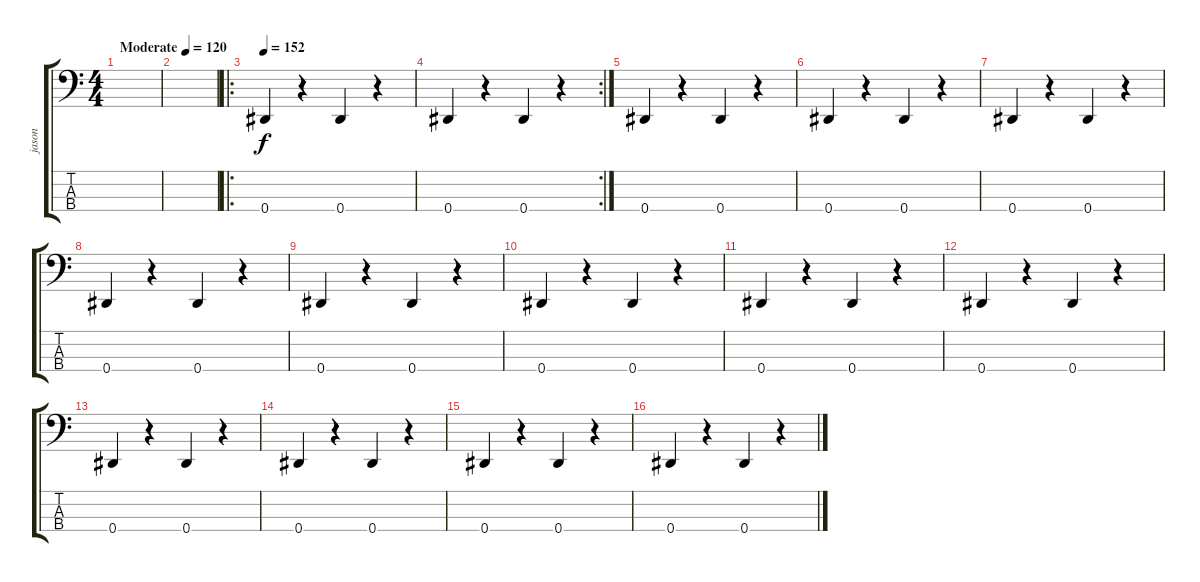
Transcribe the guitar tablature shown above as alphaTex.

\track ("jason" "jason") {instrument electricbasspick}
\staff {score tabs}
\tuning (Gb2 Db2 Ab1 Eb1) {hide}
\ts (4 4)
\tempo (120 "Moderate")
\clef f4
\ks c
|
|
\ro
\tempo 152
0.4.4 r.4 0.4.4 r.4 |
\rc 2
0.4.4 r.4 0.4.4 r.4 |
0.4.4 r.4 0.4.4 r.4 |
0.4.4 r.4 0.4.4 r.4 |
0.4.4 r.4 0.4.4 r.4 |
0.4.4 r.4 0.4.4 r.4 |
0.4.4 r.4 0.4.4 r.4 |
0.4.4 r.4 0.4.4 r.4 |
0.4.4 r.4 0.4.4 r.4 |
0.4.4 r.4 0.4.4 r.4 |
0.4.4 r.4 0.4.4 r.4 |
0.4.4 r.4 0.4.4 r.4 |
0.4.4 r.4 0.4.4 r.4 |
0.4.4 r.4 0.4.4 r.4
